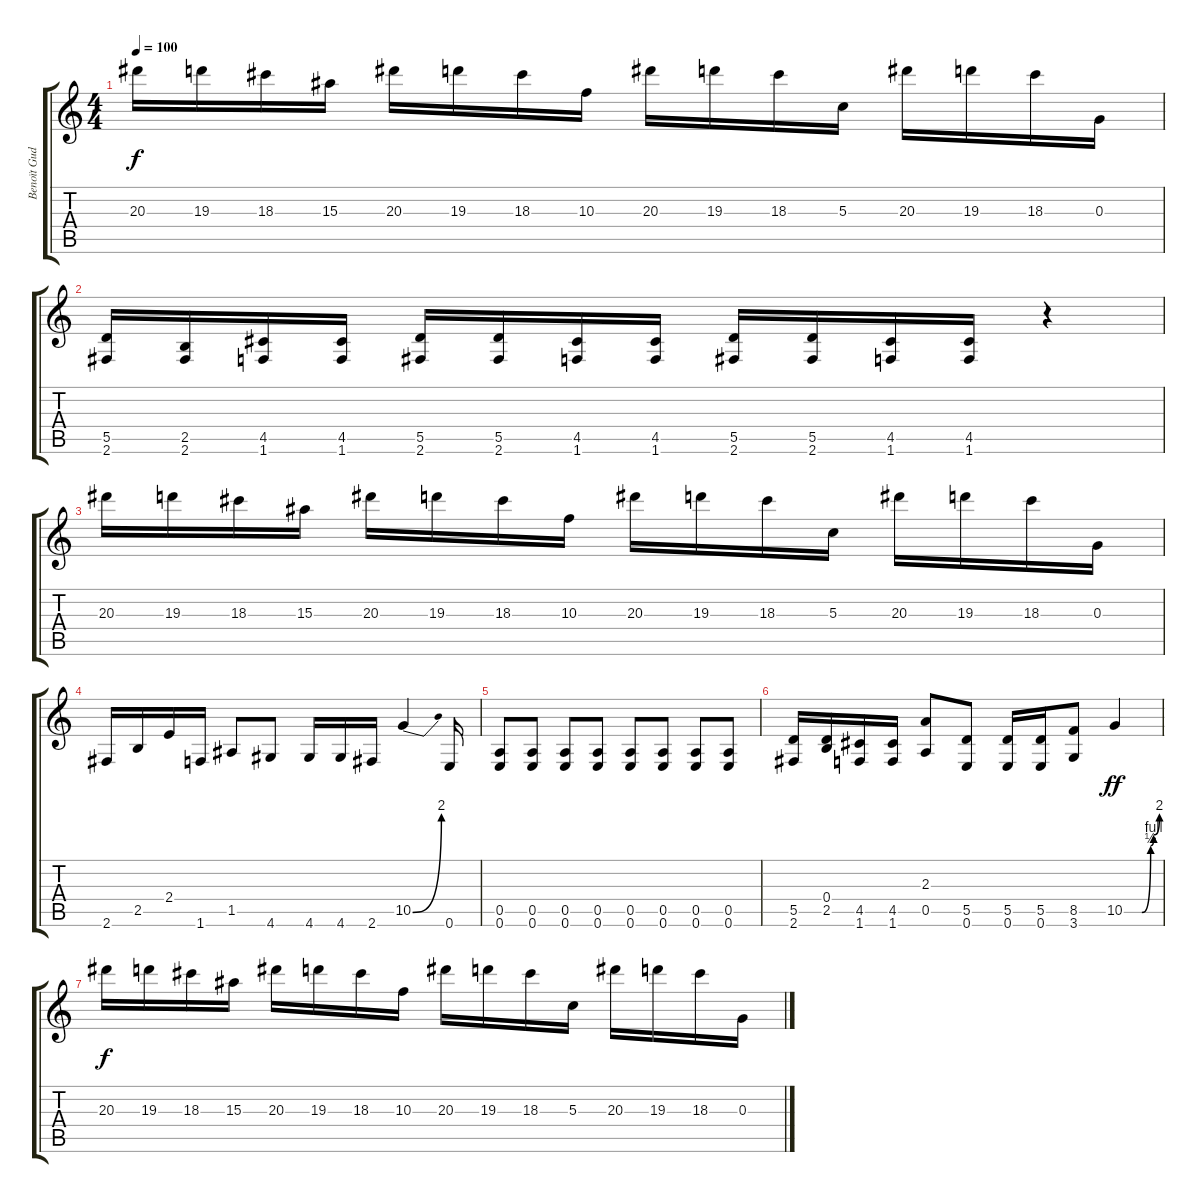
\track ("Benoït Gudeweicz (Guitare)" "Benoït Gud") {instrument distortionguitar}
\staff {score tabs}
\tuning (E4 B3 G3 D3 A2 E2) {hide}
\ts (4 4)
\tempo 100
\clef g2
\ks c
20.3.16{dy f} 19.3.16 18.3.16 15.3.16 20.3.16 19.3.16 18.3.16 10.3.16 20.3.16 19.3.16 18.3.16 5.3.16 20.3.16 19.3.16 18.3.16 0.3.16 |
(5.5 2.6).16 (2.5 2.6).16 (4.5 1.6).16 (4.5 1.6).16 (5.5 2.6).16 (5.5 2.6).16 (4.5 1.6).16 (4.5 1.6).16 (5.5 2.6).16 (5.5 2.6).16 (4.5 1.6).16 (4.5 1.6).16 r.4 |
20.3.16 19.3.16 18.3.16 15.3.16 20.3.16 19.3.16 18.3.16 10.3.16 20.3.16 19.3.16 18.3.16 5.3.16 20.3.16 19.3.16 18.3.16 0.3.16 |
2.6.16 2.5.16 2.4.16 1.6.16 1.5.8 4.6.8 4.6.16 4.6.16 2.6.16 10.5{be (bend 0 0 60 8)}.4 0.6.16 |
(0.5 0.6).8 (0.5 0.6).8 (0.5 0.6).8 (0.5 0.6).8 (0.5 0.6).8 (0.5 0.6).8 (0.5 0.6).8 (0.5 0.6).8 |
(5.5 2.6).16 (0.4 2.5).16 (4.5 1.6).16 (4.5 1.6).16 (2.3 0.5).8 (5.5 0.6).8 (5.5 0.6).16 (5.5 0.6).16 (8.5 3.6).8 10.5{be (custom 0 0 30 0 45 2 50 4 60 8)}.4{dy ff} |
20.3.16{dy f} 19.3.16 18.3.16 15.3.16 20.3.16 19.3.16 18.3.16 10.3.16 20.3.16 19.3.16 18.3.16 5.3.16 20.3.16 19.3.16 18.3.16 0.3.16
